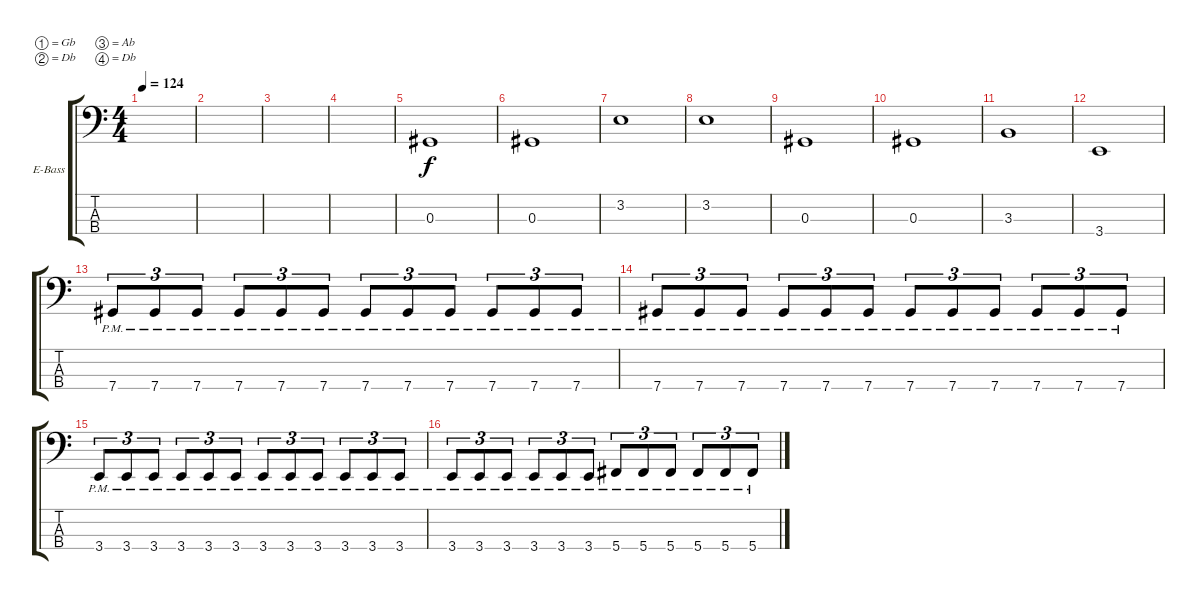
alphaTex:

\defaultSystemsLayout 4
\bracketExtendMode groupsimilarinstruments
\firstSystemTrackNameOrientation horizontal
\otherSystemsTrackNameOrientation horizontal
\track ("Electric Bass" "E-Bass") {instrument electricbassfinger}
\staff {score tabs}
\tuning (Gb2 Db2 Ab1 Db1)
\ts (4 4)
\tempo 124
\clef f4
\scale
0.38796
\ks c
|
\scale
0.204013 |
\scale
0.204013 |
\scale
0.204013 |
\scale
0.25 0.3.1 |
\scale
0.25 0.3.1 |
\scale
0.25 3.2.1 |
\scale
0.25 3.2.1 |
\scale
0.25 0.3.1 |
\scale
0.25 0.3.1 |
\scale
0.25 3.3.1 |
\scale
0.25 3.4.1 |
\scale
0.244941 7.4{pm}.8{tu (3 2)} 7.4{pm}.8{tu (3 2)} 7.4{pm}.8{tu (3 2)} 7.4{pm}.8{tu (3 2)} 7.4{pm}.8{tu (3 2)} 7.4{pm}.8{tu (3 2)} 7.4{pm}.8{tu (3 2)} 7.4{pm}.8{tu (3 2)} 7.4{pm}.8{tu (3 2)} 7.4{pm}.8{tu (3 2)} 7.4{pm}.8{tu (3 2)} 7.4{pm}.8{tu (3 2)} |
\scale
0.244941 7.4{pm}.8{tu (3 2)} 7.4{pm}.8{tu (3 2)} 7.4{pm}.8{tu (3 2)} 7.4{pm}.8{tu (3 2)} 7.4{pm}.8{tu (3 2)} 7.4{pm}.8{tu (3 2)} 7.4{pm}.8{tu (3 2)} 7.4{pm}.8{tu (3 2)} 7.4{pm}.8{tu (3 2)} 7.4{pm}.8{tu (3 2)} 7.4{pm}.8{tu (3 2)} 7.4{pm}.8{tu (3 2)} |
\scale
0.242812 3.4{pm}.8{tu (3 2)} 3.4{pm}.8{tu (3 2)} 3.4{pm}.8{tu (3 2)} 3.4{pm}.8{tu (3 2)} 3.4{pm}.8{tu (3 2)} 3.4{pm}.8{tu (3 2)} 3.4{pm}.8{tu (3 2)} 3.4{pm}.8{tu (3 2)} 3.4{pm}.8{tu (3 2)} 3.4{pm}.8{tu (3 2)} 3.4{pm}.8{tu (3 2)} 3.4{pm}.8{tu (3 2)} |
\scale
0.267306 3.4{pm}.8{tu (3 2)} 3.4{pm}.8{tu (3 2)} 3.4{pm}.8{tu (3 2)} 3.4{pm}.8{tu (3 2)} 3.4{pm}.8{tu (3 2)} 3.4{pm}.8{tu (3 2)} 5.4{pm}.8{tu (3 2)} 5.4{pm}.8{tu (3 2)} 5.4{pm}.8{tu (3 2)} 5.4{pm}.8{tu (3 2)} 5.4{pm}.8{tu (3 2)} 5.4{pm}.8{tu (3 2)}
